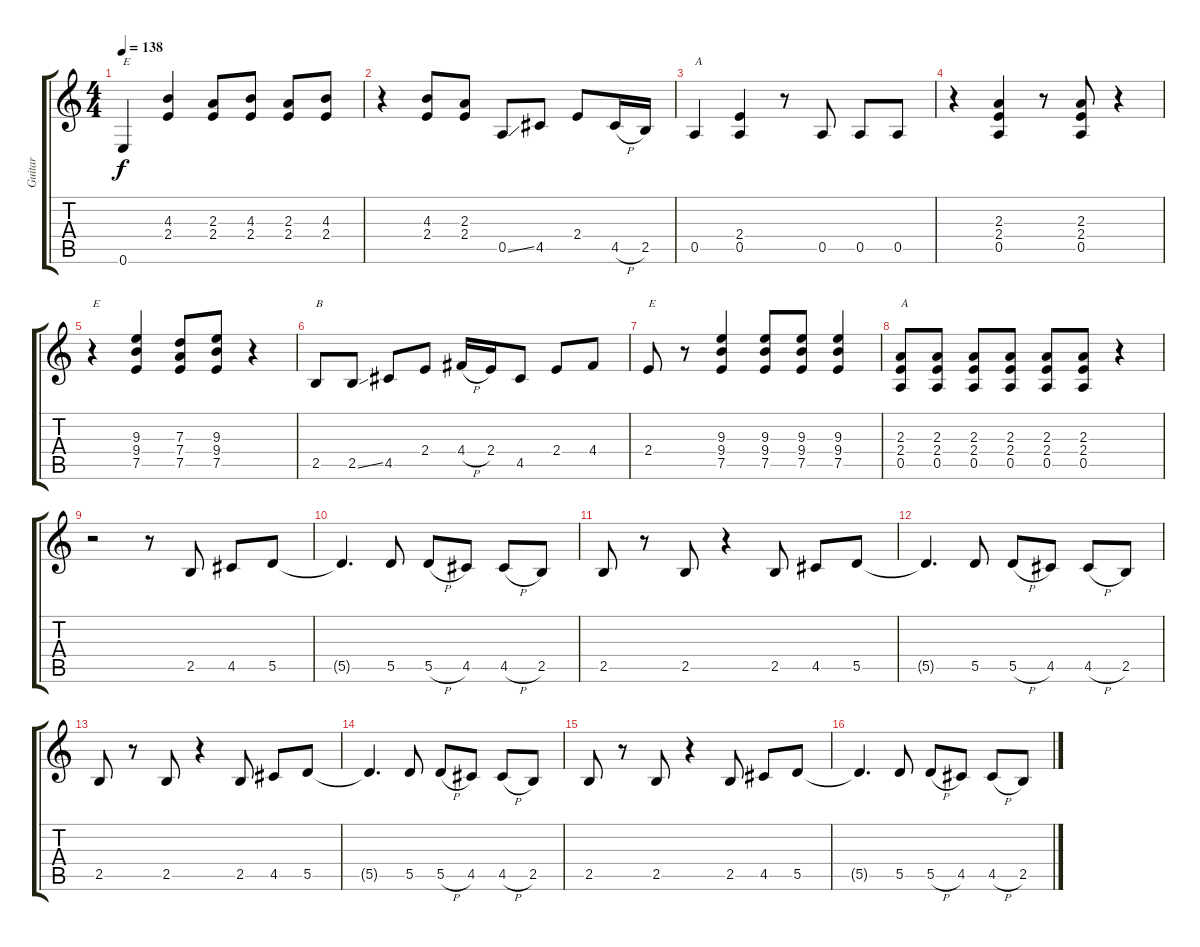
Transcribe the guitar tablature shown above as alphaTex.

\track ("Guitar" "Guitar") {instrument electricguitarclean}
\staff {score tabs}
\tuning (E4 B3 G3 D3 A2 E2) {hide}
\ts (4 4)
\tempo 138
\clef g2
\ks c
0.6.4{txt "E" dy f} (4.3 2.4).4 (2.3 2.4).8 (4.3 2.4).8 (2.3 2.4).8 (4.3 2.4).8 |
r.4 (4.3 2.4).8 (2.3 2.4).8 0.5{ss}.8 4.5.8 2.4.8 4.5{h}.16 2.5.16 |
0.5.4{txt "A"} (2.4 0.5).4 r.8 0.5.8 0.5.8 0.5.8 |
r.4 (2.3 2.4 0.5).4 r.8 (2.3 2.4 0.5).8 r.4 |
r.4{txt "E"} (9.3 9.4 7.5).4 (7.3 7.4 7.5).8 (9.3 9.4 7.5).8 r.4 |
2.5.8{txt "B"} 2.5{ss}.8 4.5.8 2.4.8 4.4{h}.16 2.4.16 4.5.8 2.4.8 4.4.8 |
2.4.8{txt "E"} r.8 (9.3 9.4 7.5).4 (9.3 9.4 7.5).8 (9.3 9.4 7.5).8 (9.3 9.4 7.5).4 |
(2.3 2.4 0.5).8{txt "A"} (2.3 2.4 0.5).8 (2.3 2.4 0.5).8 (2.3 2.4 0.5).8 (2.3 2.4 0.5).8 (2.3 2.4 0.5).8 r.4 |
r.2 r.8 2.5.8 4.5.8 5.5.8 |
5.5{t}.4{d} 5.5.8 5.5{h}.8 4.5.8 4.5{h}.8 2.5.8 |
2.5.8 r.8 2.5.8 r.4 2.5.8 4.5.8 5.5.8 |
5.5{t}.4{d} 5.5.8 5.5{h}.8 4.5.8 4.5{h}.8 2.5.8 |
2.5.8 r.8 2.5.8 r.4 2.5.8 4.5.8 5.5.8 |
5.5{t}.4{d} 5.5.8 5.5{h}.8 4.5.8 4.5{h}.8 2.5.8 |
2.5.8 r.8 2.5.8 r.4 2.5.8 4.5.8 5.5.8 |
5.5{t}.4{d} 5.5.8 5.5{h}.8 4.5.8 4.5{h}.8 2.5.8
